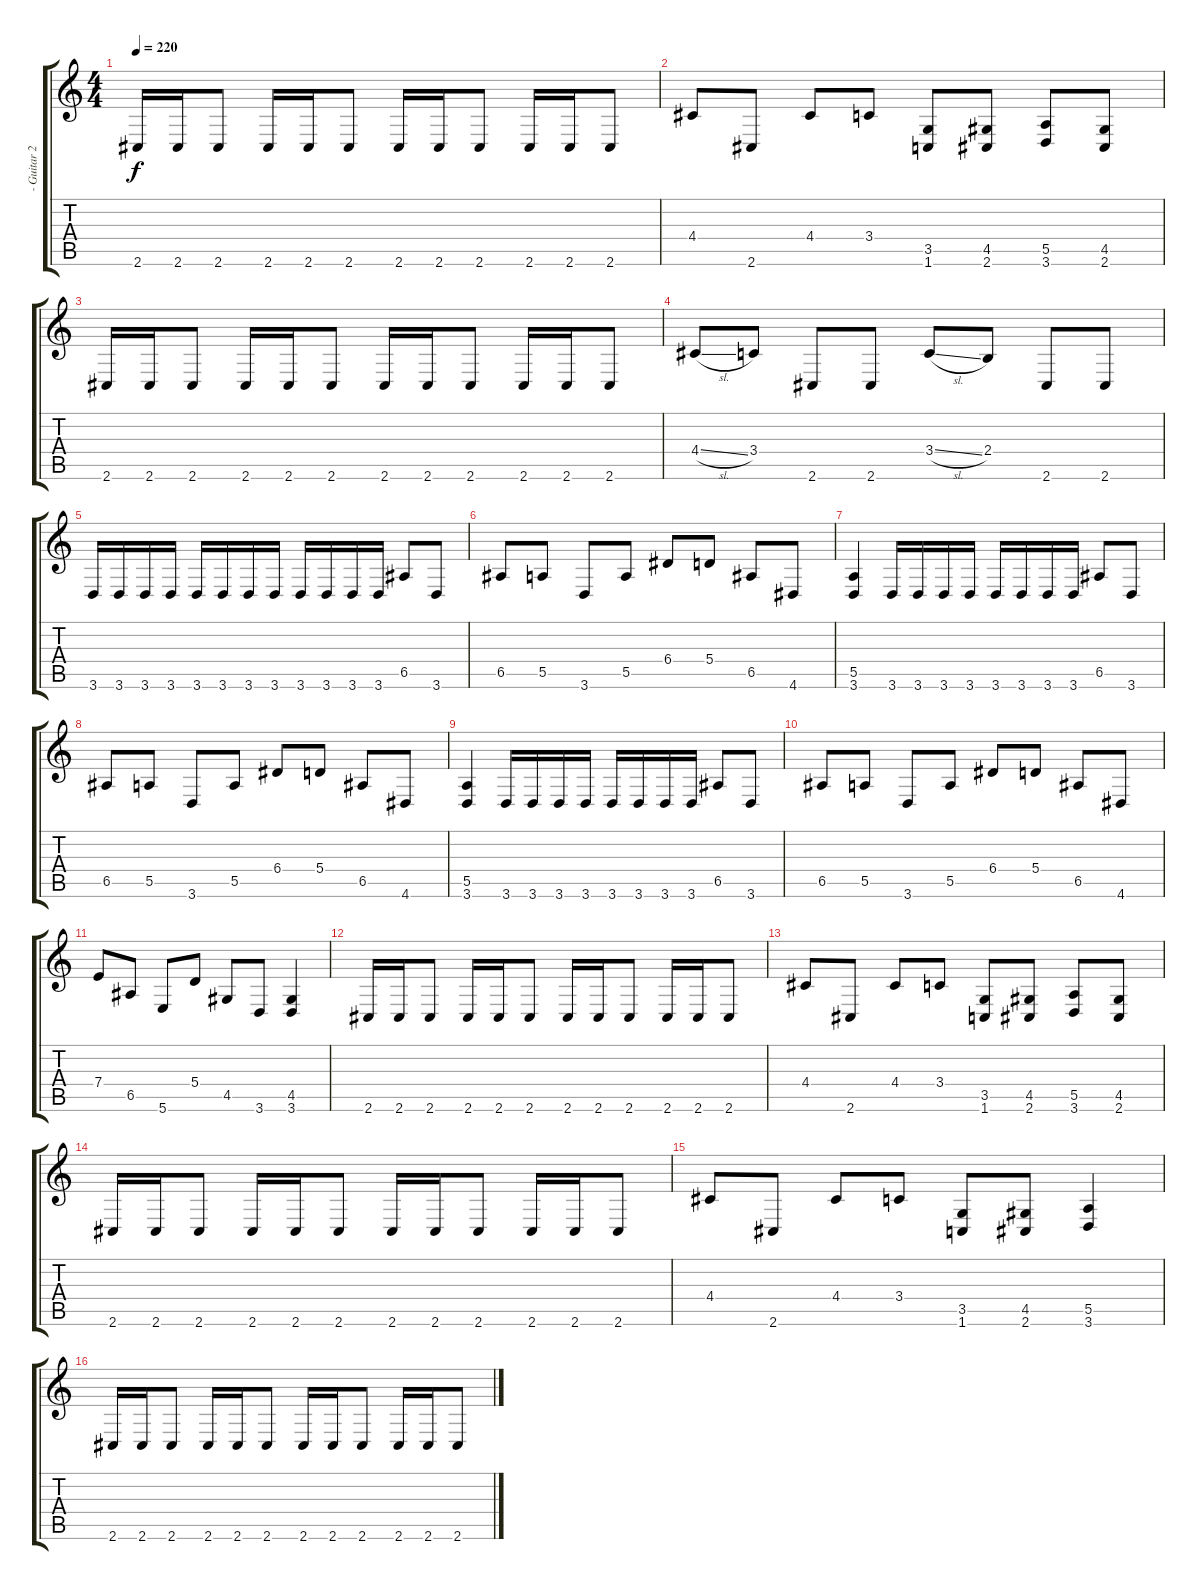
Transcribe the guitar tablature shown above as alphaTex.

\track ("- Guitar 2 -" "- Guitar 2") {instrument distortionguitar}
\staff {score tabs}
\tuning (B3 Gb3 D3 A2 E2 B1) {hide}
\ts (4 4)
\tempo 220
\clef g2
\ks c
2.6.16{dy f} 2.6.16 2.6.8 2.6.16 2.6.16 2.6.8 2.6.16 2.6.16 2.6.8 2.6.16 2.6.16 2.6.8 |
4.4.8 2.6.8 4.4.8 3.4.8 (3.5 1.6).8 (4.5 2.6).8 (5.5 3.6).8 (4.5 2.6).8 |
2.6.16 2.6.16 2.6.8 2.6.16 2.6.16 2.6.8 2.6.16 2.6.16 2.6.8 2.6.16 2.6.16 2.6.8 |
4.4{sl}.8 3.4.8 2.6.8 2.6.8 3.4{sl}.8 2.4.8 2.6.8 2.6.8 |
3.6.16 3.6.16 3.6.16 3.6.16 3.6.16 3.6.16 3.6.16 3.6.16 3.6.16 3.6.16 3.6.16 3.6.16 6.5.8 3.6.8 |
6.5.8 5.5.8 3.6.8 5.5.8 6.4.8 5.4.8 6.5.8 4.6.8 |
(5.5 3.6).4 3.6.16 3.6.16 3.6.16 3.6.16 3.6.16 3.6.16 3.6.16 3.6.16 6.5.8 3.6.8 |
6.5.8 5.5.8 3.6.8 5.5.8 6.4.8 5.4.8 6.5.8 4.6.8 |
(5.5 3.6).4 3.6.16 3.6.16 3.6.16 3.6.16 3.6.16 3.6.16 3.6.16 3.6.16 6.5.8 3.6.8 |
6.5.8 5.5.8 3.6.8 5.5.8 6.4.8 5.4.8 6.5.8 4.6.8 |
7.4.8 6.5.8 5.6.8 5.4.8 4.5.8 3.6.8 (4.5 3.6).4 |
2.6.16 2.6.16 2.6.8 2.6.16 2.6.16 2.6.8 2.6.16 2.6.16 2.6.8 2.6.16 2.6.16 2.6.8 |
4.4.8 2.6.8 4.4.8 3.4.8 (3.5 1.6).8 (4.5 2.6).8 (5.5 3.6).8 (4.5 2.6).8 |
2.6.16 2.6.16 2.6.8 2.6.16 2.6.16 2.6.8 2.6.16 2.6.16 2.6.8 2.6.16 2.6.16 2.6.8 |
4.4.8 2.6.8 4.4.8 3.4.8 (3.5 1.6).8 (4.5 2.6).8 (5.5 3.6).4 |
2.6.16 2.6.16 2.6.8 2.6.16 2.6.16 2.6.8 2.6.16 2.6.16 2.6.8 2.6.16 2.6.16 2.6.8
